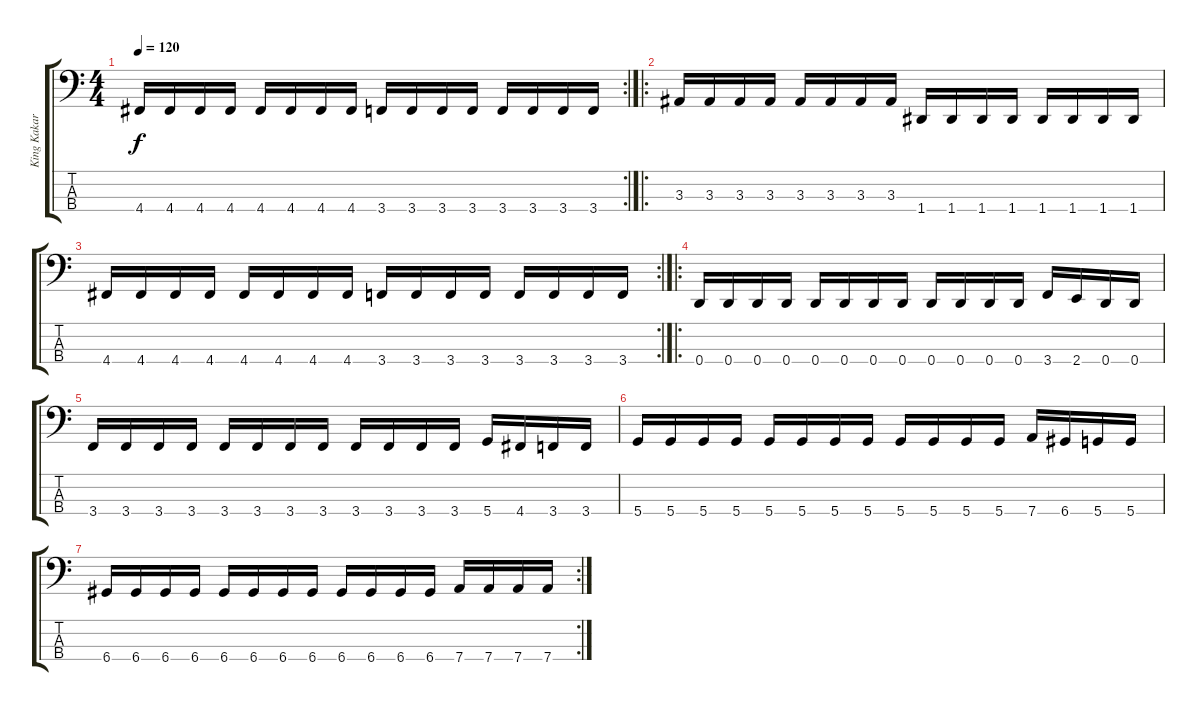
\track ("King Kakarot" "King Kakar") {instrument electricbassfinger}
\staff {score tabs}
\tuning (F2 C2 G1 D1) {hide}
\rc 2
\ts (4 4)
\tempo 120
\clef f4
\ks c
4.4.16{dy f} 4.4.16 4.4.16 4.4.16 4.4.16 4.4.16 4.4.16 4.4.16 3.4.16 3.4.16 3.4.16 3.4.16 3.4.16 3.4.16 3.4.16 3.4.16 |
\ro
3.3.16 3.3.16 3.3.16 3.3.16 3.3.16 3.3.16 3.3.16 3.3.16 1.4.16 1.4.16 1.4.16 1.4.16 1.4.16 1.4.16 1.4.16 1.4.16 |
\rc 2
4.4.16 4.4.16 4.4.16 4.4.16 4.4.16 4.4.16 4.4.16 4.4.16 3.4.16 3.4.16 3.4.16 3.4.16 3.4.16 3.4.16 3.4.16 3.4.16 |
\ro
0.4.16 0.4.16 0.4.16 0.4.16 0.4.16 0.4.16 0.4.16 0.4.16 0.4.16 0.4.16 0.4.16 0.4.16 3.4.16 2.4.16 0.4.16 0.4.16 |
3.4.16 3.4.16 3.4.16 3.4.16 3.4.16 3.4.16 3.4.16 3.4.16 3.4.16 3.4.16 3.4.16 3.4.16 5.4.16 4.4.16 3.4.16 3.4.16 |
5.4.16 5.4.16 5.4.16 5.4.16 5.4.16 5.4.16 5.4.16 5.4.16 5.4.16 5.4.16 5.4.16 5.4.16 7.4.16 6.4.16 5.4.16 5.4.16 |
\rc 2
6.4.16 6.4.16 6.4.16 6.4.16 6.4.16 6.4.16 6.4.16 6.4.16 6.4.16 6.4.16 6.4.16 6.4.16 7.4.16 7.4.16 7.4.16 7.4.16
